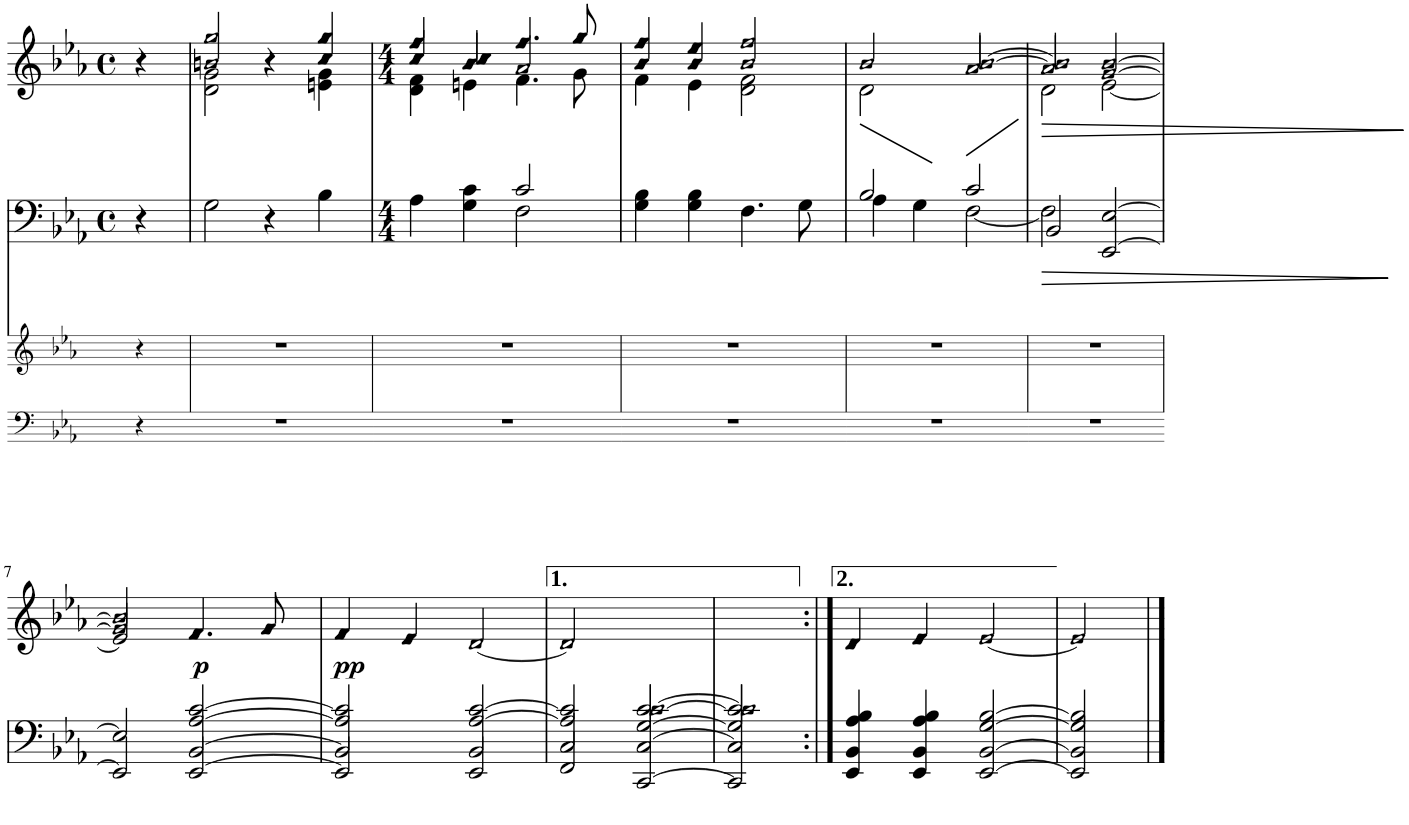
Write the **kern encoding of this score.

**kern	**kern	**kern	**kern	**dynam
*part2	*part2	*part1	*part1	*part1
*staff4	*staff3	*staff2	*staff1	*staff1/2
*I"Handbells	*	*I"Handbells	*	*
*stria5	*stria5	*	*	*
*clefF4	*clefG2	*clefF4	*clefG2	*
*k[b-e-a-]	*k[b-e-a-]	*k[b-e-a-]	*k[b-e-a-]	*
*M4/4	*M4/4	*M4/4	*M4/4	*
*met(c)	*met(c)	*met(c)	*met(c)	*
=1	=1	=1	=1	=1
4r	4r	4r	4r	.
=2	=2	=2	=2	=2
*	*	*	*^	*
!	!	!	!LO:N:head=diamond	!LO:N:head=diamond	!
*	*	*	*	*^	*
1r	1r	2G\	2gg/	2bn/	2d\ 2g\	.
.	.	4r	4r	2ryy	4ryy	.
!	!	!	!LO:N:n=1:head=diamond	!	!	!
!	!	!	!LO:N:n=2:head=diamond	!	!	!
.	.	4B-\	4cc/ 4gg/	.	4en\ 4g\	.
=3	=3	=3	=3	=3	=3	=3
*M4/4	*M4/4	*M4/4	*M4/4	*	*	*
*	*	*^	*	*	*	*
!	!	!	!	!LO:N:head=diamond	!LO:N:head=diamond	!	!
1r	1r	4A-\	2ryy	4ff/	4cc/	4d\ 4f\	.
!	!	!	!	!LO:N:head=diamond	!LO:N:head=diamond	!	!
.	.	4G\ 4c\	.	4cc/	4b-/	4en\	.
!	!	!	!	!LO:N:head=diamond	!LO:N:head=diamond	!	!
.	.	2c/	2F\	4.ff/	2a-/	4.f\	.
!	!	!	!	!LO:N:head=diamond	!	!	!
.	.	.	.	8gg/	.	8g\	.
*	*	*v	*v	*	*	*	*
=4	=4	=4	=4	=4	=4	=4
!	!	!	!LO:N:n=1:head=diamond	!	!	!
!	!	!	!LO:N:n=2:head=diamond	!	!	!
*	*	*	*	*v	*v	*
1r	1r	4G\ 4B-\	4b-/ 4ff/	4f\	.
!	!	!	!LO:N:n=1:head=diamond	!	!
!	!	!	!LO:N:n=2:head=diamond	!	!
.	.	4G\ 4B-\	4b-/ 4ee-/	4e-\	.
!	!	!	!LO:N:n=1:head=diamond	!	!
!	!	!	!LO:N:n=2:head=diamond	!	!
.	.	4.F\	2b-/ 2ff/	2d\ 2f\	.
.	.	8G\	.	.	.
*	*	*	*v	*v	*
=5	=5	=5	=5	=5
*	*	*^	*	*
!	!	!	!	!LO:N:head=diamond	!
*	*	*	*	*^	*
*	*	*	*	*	*^	*
1r	1r	2B-/	4A-\	2b-/	2ryy	2d\	.
.	.	.	4G\	.	.	.	.
!	!	!	!	!LO:N:head=diamond	!LO:N:head=diamond	!	!
.	.	2c/	[2F\	[2b-/	[2a-/	2ryy	.
=6	=6	=6	=6	=6	=6	=6	=6
*	*	*	*^	*	*	*	*
!	!	!	!	!	!LO:N:head=diamond	!LO:N:head=diamond	!	!LO:HP:b
1r	1r	2ryy	2F\]	2BB-/	2b-/]	2a-/]	2d\	>
!	!	!	!	!	!LO:N:n=1:head=diamond	!	!	!
!	!	!	!	!	!LO:N:n=2:head=diamond	!	!	!
.	.	[2E-/	2ryy	[2EE-/	[2g/ [2b-/	2ryy	[2e-\	.
*	*	*v	*v	*v	*	*	*	*
*	*	*	*v	*v	*v	*
.	.	.	.	]
!!LO:LB:g=z
=7	=7	=7	=7	=7
*	*	*^	*	*
*	*	*	*^	*	*
!	!	!	!	!	!LO:N:n=1:head=diamond	!
!	!	!	!	!	!LO:N:n=2:head=diamond	!
*	*	*	*	*	*^	*
1r	1r	2E-/]	2ryy	2EE-/]	2g/] 2b-/]	2e-/]	.
!	!	!	!	!	!LO:N:head=diamond	!	!LO:DY:b
.	.	[2A-/ [2c/	[2BB-/	[2EE-/	4.f/	2ryy	p
!	!	!	!	!	!LO:N:head=diamond	!	!
.	.	.	.	.	8g/	.	.
*	*	*	*	*	*v	*v	*
=8	=8	=8	=8	=8	=8	=8
!	!	!	!	!	!LO:N:head=diamond	!LO:DY:b
1r	1r	2A-/] 2c/]	2BB-/]	2EE-/]	4f/	pp
!	!	!	!	!	!LO:N:head=diamond	!
.	.	.	.	.	4e-/	.
!	!	!	!	!	!LO:N:head=diamond	!
.	.	[2A-/ [2c/	2BB-/	2EE-/	[2d/	.
=9	=9	=9	=9	=9	=9	=9
*	*	*	*	*^	*	*
!	!	!	!	!	!	!LO:N:head=diamond	!
1r	1r	2A-/] 2c/]	2C/	2FF/	2ryy	2d/]	.
!	!	!	!	!	!LO:N:head=diamond	!	!
.	.	[2G/ [2c/	[2C/	[2CC/	[2c/	[2c	.
=10	=10	=10	=10	=10	=10	=10	=10
!	!	!	!	!	!LO:N:head=diamond	!	!
2r	2r	2G/] 2c/]	2C/]	2CC/]	2c/]	2c]	.
=11:|!	=11:|!	=11:|!	=11:|!	=11:|!	=11:|!	=11:|!	=11:|!
!	!	!	!	!	!	!LO:N:head=diamond	!
*	*	*	*v	*v	*v	*	*
1r	1r	4A-/ 4B-/	4EE-/ 4BB-/	4d/	.
!	!	!	!	!LO:N:head=diamond	!
.	.	4A-/ 4B-/	4EE-/ 4BB-/	4e-/	.
!	!	!	!	!LO:N:head=diamond	!
.	.	[2G/ [2B-/	[2EE-/ [2BB-/	[2e-/	.
=12	=12	=12	=12	=12	=12
!	!	!	!	!LO:N:head=diamond	!
2r	2r	2G/] 2B-/]	2EE-/] 2BB-/]	2e-/]	.
*	*	*v	*v	*	*
==	==	==	==	==
*-	*-	*-	*-	*-
